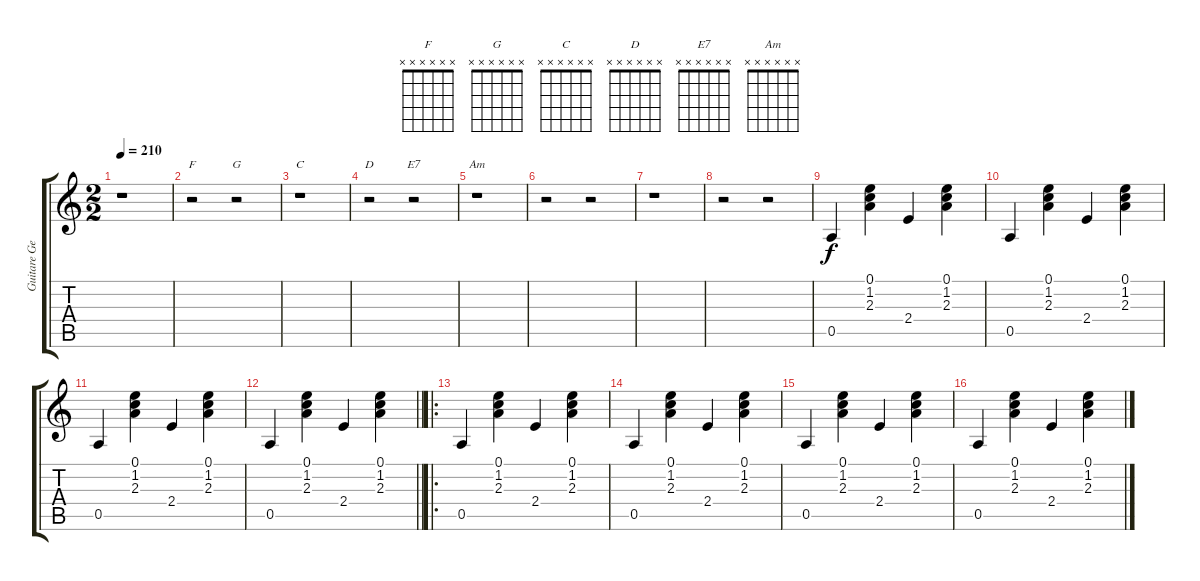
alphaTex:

\track ("Guitare Georges" "Guitare Ge") {instrument acousticguitarnylon}
\staff {score tabs}
\tuning (E4 B3 G3 D3 A2 E2) {hide}
\chord ("F" x x x x x x)
\chord ("G" x x x x x x)
\chord ("C" x x x x x x)
\chord ("D" x x x x x x)
\chord ("E7" x x x x x x)
\chord ("Am" x x x x x x)
\ts (2 2)
\tempo 210
\clef g2
\ks c
r.1{dy f instrument acousticguitarnylon} |
r.2{ch "F"} r.2{ch "G"} |
r.1{ch "C"} |
r.2{ch "D"} r.2{ch "E7"} |
r.1{ch "Am"} |
r.2 r.2 |
r.1 |
r.2 r.2 |
0.5.4 (0.1 1.2 2.3).4 2.4.4 (0.1 1.2 2.3).4 |
0.5.4 (0.1 1.2 2.3).4 2.4.4 (0.1 1.2 2.3).4 |
0.5.4 (0.1 1.2 2.3).4 2.4.4 (0.1 1.2 2.3).4 |
\barLineRight lightlight
0.5.4 (0.1 1.2 2.3).4 2.4.4 (0.1 1.2 2.3).4 |
\ro
0.5.4 (0.1 1.2 2.3).4 2.4.4 (0.1 1.2 2.3).4 |
0.5.4 (0.1 1.2 2.3).4 2.4.4 (0.1 1.2 2.3).4 |
0.5.4 (0.1 1.2 2.3).4 2.4.4 (0.1 1.2 2.3).4 |
0.5.4 (0.1 1.2 2.3).4 2.4.4 (0.1 1.2 2.3).4
